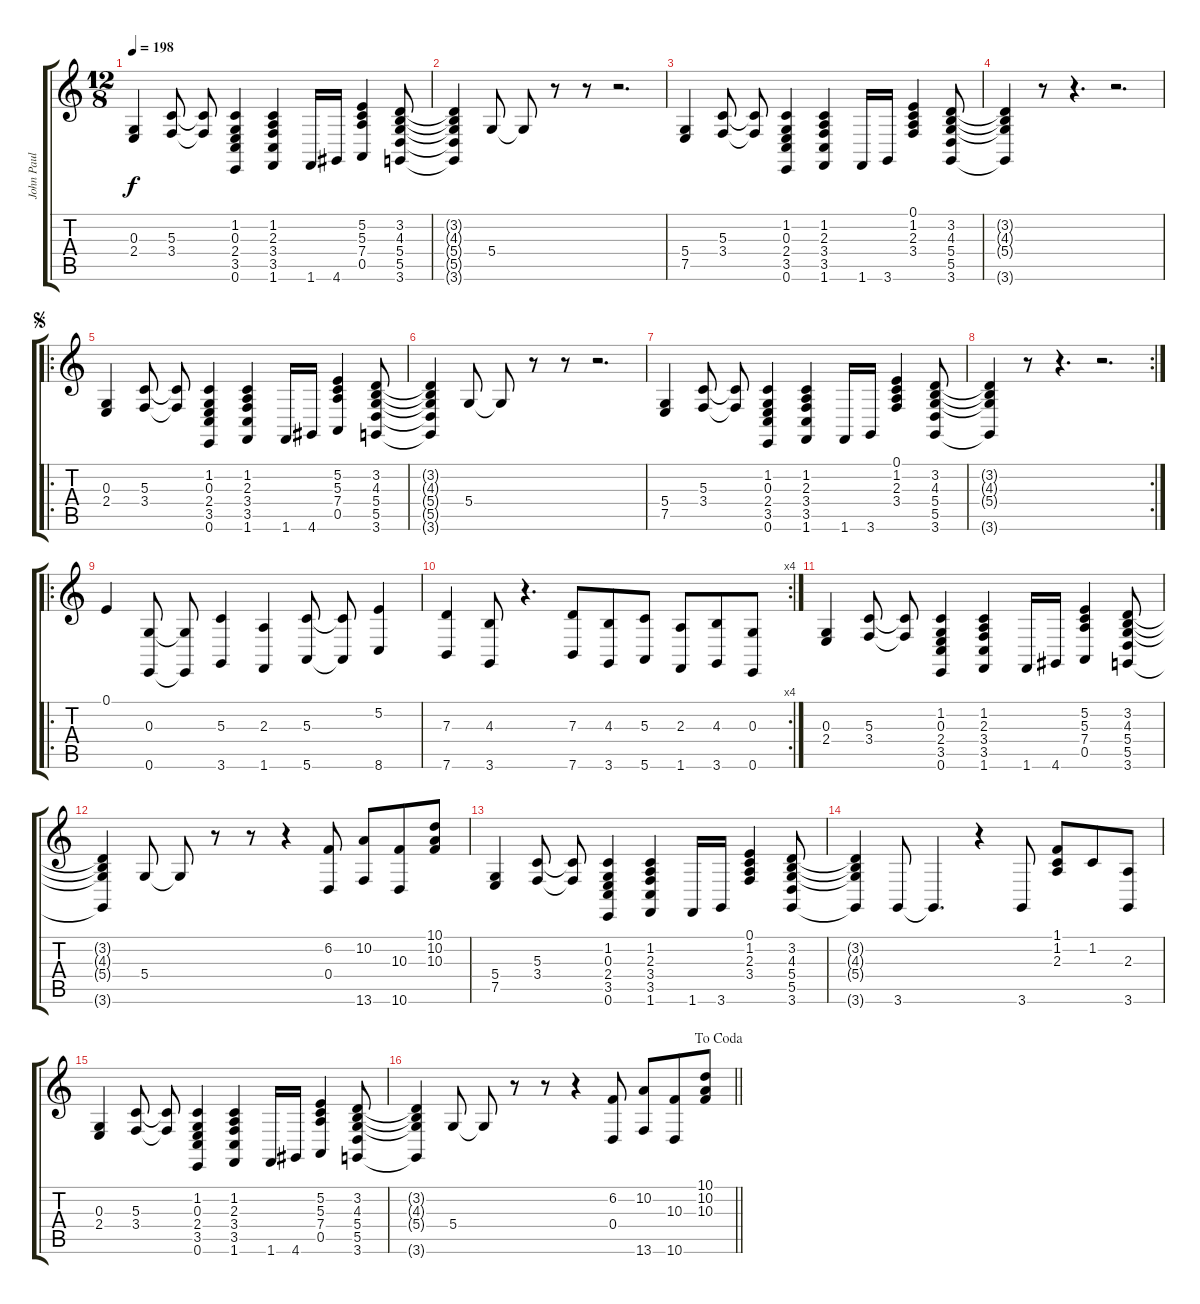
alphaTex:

\track ("John Paul Jones (Piano)" "John Paul ") {instrument brightacousticpiano}
\staff {score tabs}
\tuning (E4 B3 G3 D3 A2 E2) {hide}
\ts (12 8)
\tempo 198
\clef g2
\ks c
(0.3 2.4).4{dy f} (5.3 3.4).8 (5.3{t} 3.4{t}).8 (1.2 0.3 2.4 3.5 0.6).4 (1.2 2.3 3.4 3.5 1.6).4 1.6.16 4.6.16 (5.2 5.3 7.4 0.5).4 (3.2 4.3 5.4 5.5 3.6).8 |
(3.2{t} 4.3{t} 5.4{t} 5.5{t} 3.6{t}).4 5.4.8 5.4{t}.8 r.8 r.8 r.2{d} |
(5.4 7.5).4 (5.3 3.4).8 (5.3{t} 3.4{t}).8 (1.2 0.3 2.4 3.5 0.6).4 (1.2 2.3 3.4 3.5 1.6).4 1.6.16 3.6.16 (0.1 1.2 2.3 3.4).4 (3.2 4.3 5.4 5.5 3.6).8 |
(3.2{t} 4.3{t} 5.4{t} 3.6{t}).4 r.8 r.4{d} r.2{d} |
\ro
\jump segno
(0.3 2.4).4 (5.3 3.4).8 (5.3{t} 3.4{t}).8 (1.2 0.3 2.4 3.5 0.6).4 (1.2 2.3 3.4 3.5 1.6).4 1.6.16 4.6.16 (5.2 5.3 7.4 0.5).4 (3.2 4.3 5.4 5.5 3.6).8 |
(3.2{t} 4.3{t} 5.4{t} 5.5{t} 3.6{t}).4 5.4.8 5.4{t}.8 r.8 r.8 r.2{d} |
(5.4 7.5).4 (5.3 3.4).8 (5.3{t} 3.4{t}).8 (1.2 0.3 2.4 3.5 0.6).4 (1.2 2.3 3.4 3.5 1.6).4 1.6.16 3.6.16 (0.1 1.2 2.3 3.4).4 (3.2 4.3 5.4 5.5 3.6).8 |
\rc 2
(3.2{t} 4.3{t} 5.4{t} 3.6{t}).4 r.8 r.4{d} r.2{d} |
\ro
0.1.4 (0.3 0.6).8 (0.3{t} 0.6{t}).8 (5.3 3.6).4 (2.3 1.6).4 (5.3 5.6).8 (5.3{t} 5.6{t}).8 (5.2 8.6).4 |
\rc 4
(7.3 7.6).4 (4.3 3.6).8 r.4{d} (7.3 7.6).8 (4.3 3.6).8 (5.3 5.6).8 (2.3 1.6).8 (4.3 3.6).8 (0.3 0.6).8 |
(0.3 2.4).4 (5.3 3.4).8 (5.3{t} 3.4{t}).8 (1.2 0.3 2.4 3.5 0.6).4 (1.2 2.3 3.4 3.5 1.6).4 1.6.16 4.6.16 (5.2 5.3 7.4 0.5).4 (3.2 4.3 5.4 5.5 3.6).8 |
(3.2{t} 4.3{t} 5.4{t} 3.6{t}).4 5.4.8 5.4{t}.8 r.8 r.8 r.4 (6.2 0.4).8 (10.2 13.6).8 (10.3 10.6).8 (10.1 10.2 10.3).8 |
(5.4 7.5).4 (5.3 3.4).8 (5.3{t} 3.4{t}).8 (1.2 0.3 2.4 3.5 0.6).4 (1.2 2.3 3.4 3.5 1.6).4 1.6.16 3.6.16 (0.1 1.2 2.3 3.4).4 (3.2 4.3 5.4 5.5 3.6).8 |
(3.2{t} 4.3{t} 5.4{t} 3.6{t}).4 3.6.8 3.6{t}.4{d} r.4 3.6.8 (1.1 1.2 2.3).8 1.2.8 (2.3 3.6).8 |
(0.3 2.4).4 (5.3 3.4).8 (5.3{t} 3.4{t}).8 (1.2 0.3 2.4 3.5 0.6).4 (1.2 2.3 3.4 3.5 1.6).4 1.6.16 4.6.16 (5.2 5.3 7.4 0.5).4 (3.2 4.3 5.4 5.5 3.6).8 |
\jump dacoda
\barLineRight lightlight
(3.2{t} 4.3{t} 5.4{t} 3.6{t}).4 5.4.8 5.4{t}.8 r.8 r.8 r.4 (6.2 0.4).8 (10.2 13.6).8 (10.3 10.6).8 (10.1 10.2 10.3).8
